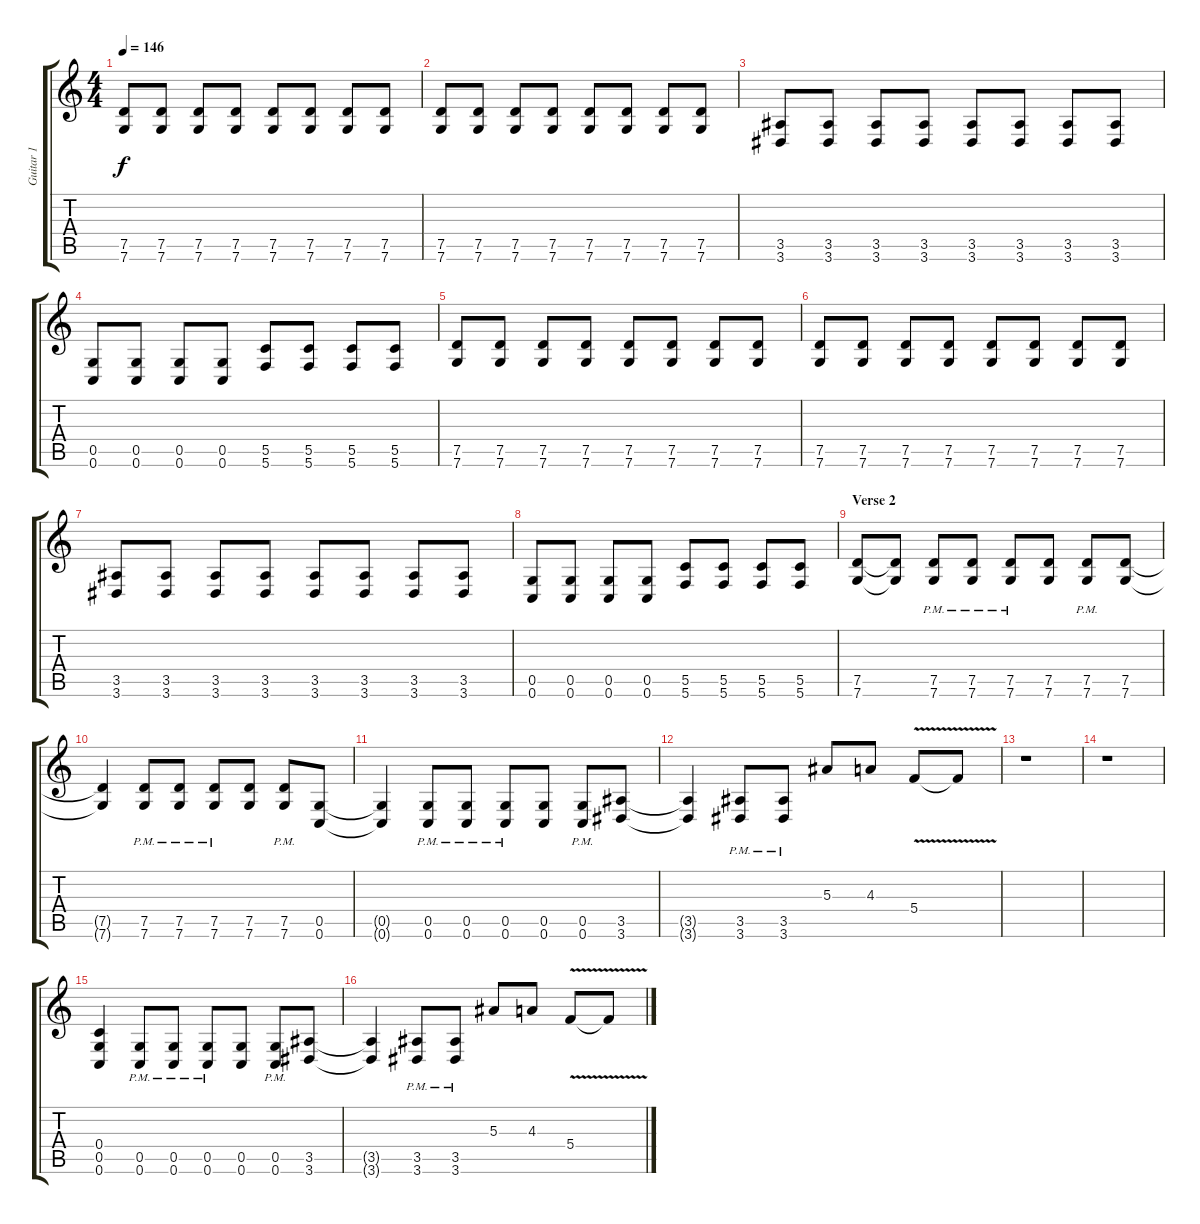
\track ("Guitar 1" "Guitar 1") {instrument distortionguitar}
\staff {score tabs}
\tuning (D4 A3 F3 C3 G2 C2) {hide}
\ts (4 4)
\tempo 146
\clef g2
\ks c
(7.5 7.6).8{dy f} (7.5 7.6).8 (7.5 7.6).8 (7.5 7.6).8 (7.5 7.6).8 (7.5 7.6).8 (7.5 7.6).8 (7.5 7.6).8 |
(7.5 7.6).8 (7.5 7.6).8 (7.5 7.6).8 (7.5 7.6).8 (7.5 7.6).8 (7.5 7.6).8 (7.5 7.6).8 (7.5 7.6).8 |
(3.5 3.6).8 (3.5 3.6).8 (3.5 3.6).8 (3.5 3.6).8 (3.5 3.6).8 (3.5 3.6).8 (3.5 3.6).8 (3.5 3.6).8 |
(0.5 0.6).8 (0.5 0.6).8 (0.5 0.6).8 (0.5 0.6).8 (5.5 5.6).8 (5.5 5.6).8 (5.5 5.6).8 (5.5 5.6).8 |
(7.5 7.6).8 (7.5 7.6).8 (7.5 7.6).8 (7.5 7.6).8 (7.5 7.6).8 (7.5 7.6).8 (7.5 7.6).8 (7.5 7.6).8 |
(7.5 7.6).8 (7.5 7.6).8 (7.5 7.6).8 (7.5 7.6).8 (7.5 7.6).8 (7.5 7.6).8 (7.5 7.6).8 (7.5 7.6).8 |
(3.5 3.6).8 (3.5 3.6).8 (3.5 3.6).8 (3.5 3.6).8 (3.5 3.6).8 (3.5 3.6).8 (3.5 3.6).8 (3.5 3.6).8 |
(0.5 0.6).8 (0.5 0.6).8 (0.5 0.6).8 (0.5 0.6).8 (5.5 5.6).8 (5.5 5.6).8 (5.5 5.6).8 (5.5 5.6).8 |
\section ("" "Verse 2")
(7.5 7.6).8 (7.5{t} 7.6{t}).8 (7.5{pm} 7.6{pm}).8 (7.5{pm} 7.6{pm}).8 (7.5{pm} 7.6{pm}).8 (7.5 7.6).8 (7.5{pm} 7.6{pm}).8 (7.5 7.6).8 |
(7.5{t} 7.6{t}).4 (7.5{pm} 7.6{pm}).8 (7.5{pm} 7.6{pm}).8 (7.5{pm} 7.6{pm}).8 (7.5 7.6).8 (7.5{pm} 7.6{pm}).8 (0.5 0.6).8 |
(0.5{t} 0.6{t}).4 (0.5{pm} 0.6{pm}).8 (0.5{pm} 0.6{pm}).8 (0.5{pm} 0.6{pm}).8 (0.5 0.6).8 (0.5{pm} 0.6{pm}).8 (3.5 3.6).8 |
(3.5{t} 3.6{t}).4 (3.5{pm} 3.6{pm}).8 (3.5{pm} 3.6{pm}).8 5.3.8 4.3.8 5.4{v}.8 5.4{t}.8 |
r.1 |
r.1 |
(0.4 0.5 0.6).4 (0.5{pm} 0.6{pm}).8 (0.5{pm} 0.6{pm}).8 (0.5{pm} 0.6{pm}).8 (0.5 0.6).8 (0.5{pm} 0.6{pm}).8 (3.5 3.6).8 |
(3.5{t} 3.6{t}).4 (3.5{pm} 3.6{pm}).8 (3.5{pm} 3.6{pm}).8 5.3.8 4.3.8 5.4{v}.8 5.4{t}.8
